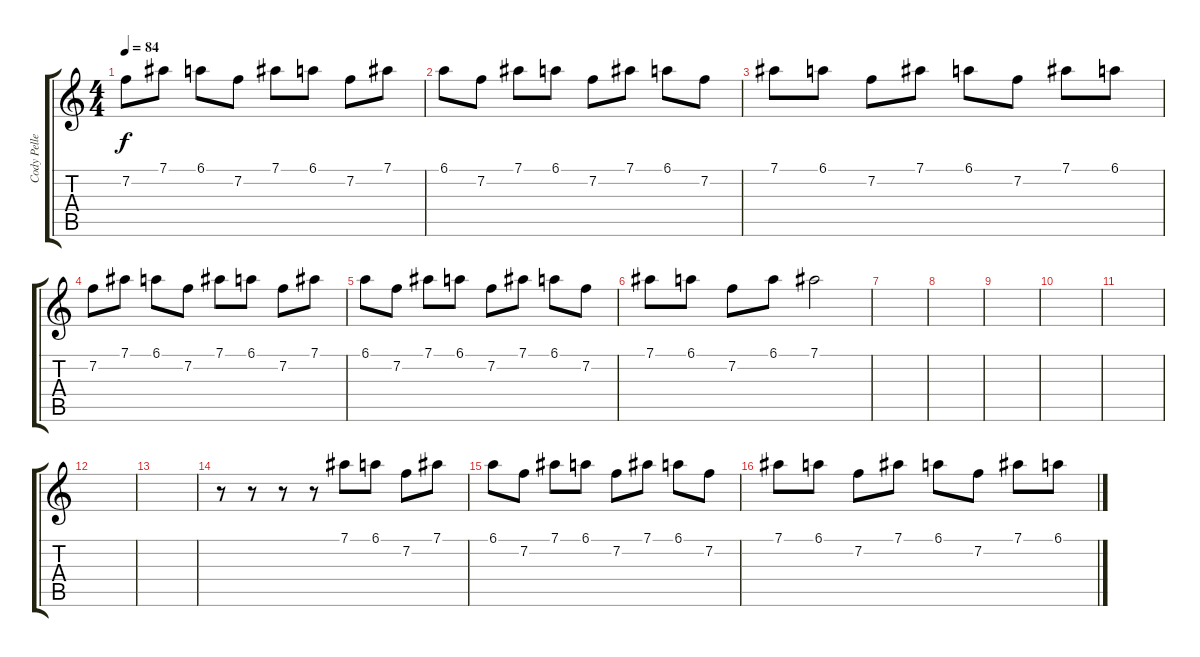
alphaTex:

\track ("Cody Pellerin" "Cody Pelle") {instrument overdrivenguitar}
\staff {score tabs}
\tuning (Eb4 Bb3 Gb3 Db3 Ab2 Eb2) {hide}
\ts (4 4)
\tempo 84
\clef g2
\ks c
7.2.8{dy f} 7.1.8 6.1.8 7.2.8 7.1.8 6.1.8 7.2.8 7.1.8 |
6.1.8 7.2.8 7.1.8 6.1.8 7.2.8 7.1.8 6.1.8 7.2.8 |
7.1.8 6.1.8 7.2.8 7.1.8 6.1.8 7.2.8 7.1.8 6.1.8 |
7.2.8 7.1.8 6.1.8 7.2.8 7.1.8 6.1.8 7.2.8 7.1.8 |
6.1.8 7.2.8 7.1.8 6.1.8 7.2.8 7.1.8 6.1.8 7.2.8 |
7.1.8 6.1.8 7.2.8 6.1.8 7.1.2 |
|
|
|
|
|
|
|
r.8 r.8 r.8 r.8 7.1.8 6.1.8 7.2.8 7.1.8 |
6.1.8 7.2.8 7.1.8 6.1.8 7.2.8 7.1.8 6.1.8 7.2.8 |
7.1.8 6.1.8 7.2.8 7.1.8 6.1.8 7.2.8 7.1.8 6.1.8
